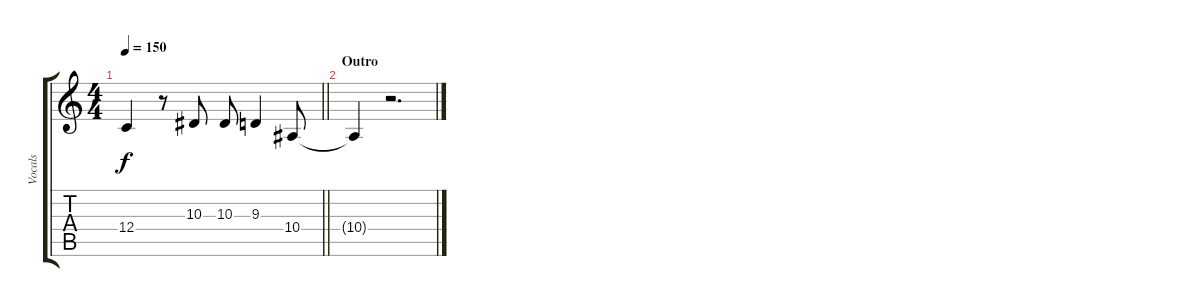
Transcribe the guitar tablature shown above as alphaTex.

\track ("Vocals" "Vocals") {instrument altosax}
\staff {score tabs}
\tuning (D4 A3 F3 C3 G2 C2) {hide}
\ts (4 4)
\tempo 150
\clef g2
\barLineRight lightlight
\ks c
12.4{t}.4{dy f} r.8 10.3.8 10.3.8 9.3.4 10.4.8 |
\section ("" "Outro")
10.4{t}.4 r.2{d}
